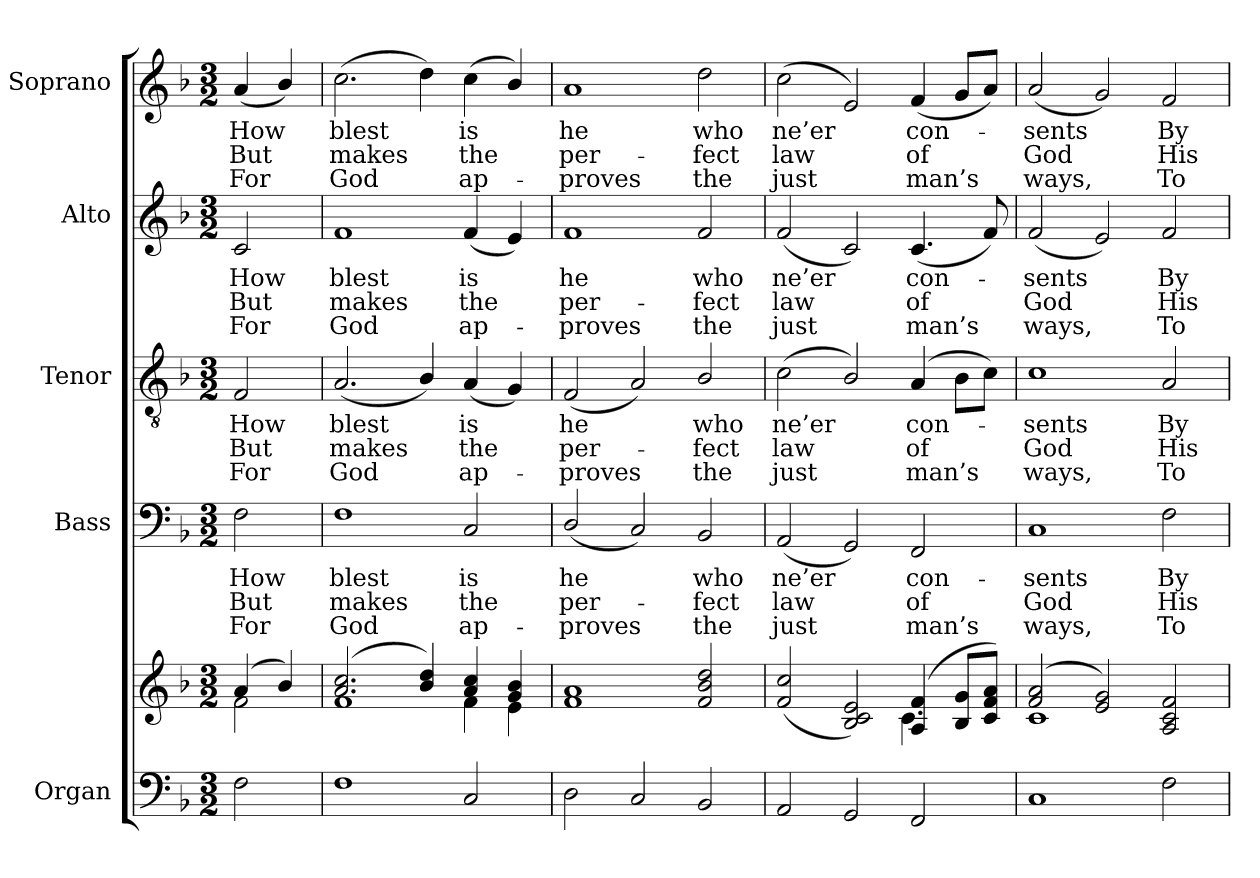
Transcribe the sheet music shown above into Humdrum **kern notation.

**kern	**kern	**kern	**text	**text	**text	**kern	**text	**text	**text	**kern	**text	**text	**text	**kern	**text	**text	**text
*part5	*part5	*part4	*part4	*part4	*part4	*part3	*part3	*part3	*part3	*part2	*part2	*part2	*part2	*part1	*part1	*part1	*part1
*staff6	*staff5	*staff4	*staff4	*staff4	*staff4	*staff3	*staff3	*staff3	*staff3	*staff2	*staff2	*staff2	*staff2	*staff1	*staff1	*staff1	*staff1
*I"Organ	*	*I"Bass	*	*	*	*I"Tenor	*	*	*	*I"Alto	*	*	*	*I"Soprano	*	*	*
*	*	*I'B.	*	*	*	*I'T.	*	*	*	*I'A.	*	*	*	*I'S.	*	*	*
!!LO:PB:g=z
*clefF4	*clefG2	*clefF4	*	*	*	*clefGv2	*	*	*	*clefG2	*	*	*	*clefG2	*	*	*
*	*	*	*	*	*	*ITrd7c12	*	*	*	*	*	*	*	*	*	*	*
*k[b-]	*k[b-]	*k[b-]	*	*	*	*k[b-]	*	*	*	*k[b-]	*	*	*	*k[b-]	*	*	*
*F:	*F:	*F:	*	*	*	*F:	*	*	*	*F:	*	*	*	*F:	*	*	*
*M3/2	*M3/2	*M3/2	*	*	*	*M3/2	*	*	*	*M3/2	*	*	*	*M3/2	*	*	*
=	=	=	=	=	=	=	=	=	=	=	=	=	=	=	=	=	=
*	*^	*	*	*	*	*	*	*	*	*	*	*	*	*	*	*	*
!	!	!	!	!LO:LY:b:color=#000000	!LO:LY:b:color=#000000	!LO:LY:b:color=#000000	!	!	!	!	!	!	!	!	!	!	!	!
!	!	!	!	!	!	!	!	!LO:LY:b:color=#000000	!LO:LY:b:color=#000000	!LO:LY:b:color=#000000	!	!	!	!	!	!	!	!
!	!	!	!	!	!	!	!	!	!	!	!	!LO:LY:b:color=#000000	!LO:LY:b:color=#000000	!LO:LY:b:color=#000000	!	!	!	!
!	!	!	!	!	!	!	!	!	!	!	!	!	!	!	!	!LO:LY:b:color=#000000	!LO:LY:b:color=#000000	!LO:LY:b:color=#000000
2Fi\	(4ai/	2fi\	2Fi\	How	But	For	2FFi/	How	But	For	2ci/	How	But	For	(4ai/	How	But	For
.	4b-i/)	.	.	.	.	.	.	.	.	.	.	.	.	.	4b-i/)	.	.	.
=1	=1	=1	=1	=1	=1	=1	=1	=1	=1	=1	=1	=1	=1	=1	=1	=1	=1	=1
!	!	!	!	!LO:LY:b:color=#000000	!LO:LY:b:color=#000000	!LO:LY:b:color=#000000	!	!	!	!	!	!	!	!	!	!	!	!
!	!	!	!	!	!	!	!	!LO:LY:b:color=#000000	!LO:LY:b:color=#000000	!LO:LY:b:color=#000000	!	!	!	!	!	!	!	!
!	!	!	!	!	!	!	!	!	!	!	!	!LO:LY:b:color=#000000	!LO:LY:b:color=#000000	!LO:LY:b:color=#000000	!	!	!	!
!	!	!	!	!	!	!	!	!	!	!	!	!	!	!	!	!LO:LY:b:color=#000000	!LO:LY:b:color=#000000	!LO:LY:b:color=#000000
1Fi	(2.ai/ 2.cci	1fi	1Fi	blest	makes	God	(2.AAi/	blest	makes	God	1fi	blest	makes	God	(2.cci\	blest	makes	God
.	4b-i/ 4ddi)	.	.	.	.	.	4BB-i/)	.	.	.	.	.	.	.	4ddi\)	.	.	.
!	!	!	!	!LO:LY:b:color=#000000	!LO:LY:b:color=#000000	!LO:LY:b:color=#000000	!	!	!	!	!	!	!	!	!	!	!	!
!	!	!	!	!	!	!	!	!LO:LY:b:color=#000000	!LO:LY:b:color=#000000	!LO:LY:b:color=#000000	!	!	!	!	!	!	!	!
!	!	!	!	!	!	!	!	!	!	!	!	!LO:LY:b:color=#000000	!LO:LY:b:color=#000000	!LO:LY:b:color=#000000	!	!	!	!
!	!	!	!	!	!	!	!	!	!	!	!	!	!	!	!	!LO:LY:b:color=#000000	!LO:LY:b:color=#000000	!LO:LY:b:color=#000000
2Ci/	4ai/ 4cci	4fi\	2Ci/	is	the	ap-	(4AAi/	is	the	ap-	(4fi/	is	the	ap-	(4cci\	is	the	ap-
.	4gi/ 4b-i	4ei\	.	.	.	.	4GGi/)	.	.	.	4ei/)	.	.	.	4b-i/)	.	.	.
*	*v	*v	*	*	*	*	*	*	*	*	*	*	*	*	*	*	*	*
=2	=2	=2	=2	=2	=2	=2	=2	=2	=2	=2	=2	=2	=2	=2	=2	=2	=2
*	*^	*	*	*	*	*	*	*	*	*	*	*	*	*	*	*	*
!	!	!	!	!LO:LY:b:color=#000000	!LO:LY:b:color=#000000	!LO:LY:b:color=#000000	!	!	!	!	!	!	!	!	!	!	!	!
*	*v	*v	*	*	*	*	*	*	*	*	*	*	*	*	*	*	*	*
*	*^	*	*	*	*	*	*	*	*	*	*	*	*	*	*	*	*
!	!	!	!	!	!	!	!	!LO:LY:b:color=#000000	!LO:LY:b:color=#000000	!LO:LY:b:color=#000000	!	!	!	!	!	!	!	!
*	*v	*v	*	*	*	*	*	*	*	*	*	*	*	*	*	*	*	*
*	*^	*	*	*	*	*	*	*	*	*	*	*	*	*	*	*	*
!	!	!	!	!	!	!	!	!	!	!	!	!LO:LY:b:color=#000000	!LO:LY:b:color=#000000	!LO:LY:b:color=#000000	!	!	!	!
*	*v	*v	*	*	*	*	*	*	*	*	*	*	*	*	*	*	*	*
*	*^	*	*	*	*	*	*	*	*	*	*	*	*	*	*	*	*
!	!	!	!	!	!	!	!	!	!	!	!	!	!	!	!	!LO:LY:b:color=#000000	!LO:LY:b:color=#000000	!LO:LY:b:color=#000000
*	*v	*v	*	*	*	*	*	*	*	*	*	*	*	*	*	*	*	*
2Di\	1fi 1ai	(2Di/	he	per-	-proves	(2FFi/	he	per-	-proves	1fi	he	per-	-proves	1ai	he	per-	-proves
2Ci/	.	2Ci/)	.	.	.	2AAi/)	.	.	.	.	.	.	.	.	.	.	.
!	!	!	!LO:LY:b:color=#000000	!LO:LY:b:color=#000000	!LO:LY:b:color=#000000	!	!	!	!	!	!	!	!	!	!	!	!
!	!	!	!	!	!	!	!LO:LY:b:color=#000000	!LO:LY:b:color=#000000	!LO:LY:b:color=#000000	!	!	!	!	!	!	!	!
!	!	!	!	!	!	!	!	!	!	!	!LO:LY:b:color=#000000	!LO:LY:b:color=#000000	!LO:LY:b:color=#000000	!	!	!	!
!	!	!	!	!	!	!	!	!	!	!	!	!	!	!	!LO:LY:b:color=#000000	!LO:LY:b:color=#000000	!LO:LY:b:color=#000000
2BB-i/	2fi/ 2b-i 2ddi	2BB-i/	who	-fect	the	2BB-i/	who	-fect	the	2fi/	who	-fect	the	2ddi\	who	-fect	the
=3	=3	=3	=3	=3	=3	=3	=3	=3	=3	=3	=3	=3	=3	=3	=3	=3	=3
*	*^	*	*	*	*	*	*	*	*	*	*	*	*	*	*	*	*
!	!	!	!	!LO:LY:b:color=#000000	!LO:LY:b:color=#000000	!LO:LY:b:color=#000000	!	!	!	!	!	!	!	!	!	!	!	!
!	!	!	!	!	!	!	!	!LO:LY:b:color=#000000	!LO:LY:b:color=#000000	!LO:LY:b:color=#000000	!	!	!	!	!	!	!	!
!	!	!	!	!	!	!	!	!	!	!	!	!LO:LY:b:color=#000000	!LO:LY:b:color=#000000	!LO:LY:b:color=#000000	!	!	!	!
!	!	!	!	!	!	!	!	!	!	!	!	!	!	!	!	!LO:LY:b:color=#000000	!LO:LY:b:color=#000000	!LO:LY:b:color=#000000
2AAi/	(2fi/ 2cci	1ryy	(2AAi/	ne’er	law	just	(2Ci\	ne’er	law	just	(2fi/	ne’er	law	just	(2cci\	ne’er	law	just
2GGi/	2B-i/ 2ci 2ei)	.	2GGi/)	.	.	.	2BB-i/)	.	.	.	2ci/)	.	.	.	2ei/)	.	.	.
!	!	!	!	!LO:LY:b:color=#000000	!LO:LY:b:color=#000000	!LO:LY:b:color=#000000	!	!	!	!	!	!	!	!	!	!	!	!
!	!	!	!	!	!	!	!	!LO:LY:b:color=#000000	!LO:LY:b:color=#000000	!LO:LY:b:color=#000000	!	!	!	!	!	!	!	!
!	!	!	!	!	!	!	!	!	!	!	!	!LO:LY:b:color=#000000	!LO:LY:b:color=#000000	!LO:LY:b:color=#000000	!	!	!	!
!	!	!	!	!	!	!	!	!	!	!	!	!	!	!	!	!LO:LY:b:color=#000000	!LO:LY:b:color=#000000	!LO:LY:b:color=#000000
2FFi/	(4Ai/ 4fi	4.ci\	2FFi/	con-	of	man’s	(4AAi/	con-	of	man’s	(4.ci/	con-	of	man’s	(4fi/	con-	of	man’s
.	8B-i/ 8gi/L	.	.	.	.	.	8BB-i\L	.	.	.	.	.	.	.	8gi/L	.	.	.
.	8ci/ 8fi/ 8ai/J)	8ryy	.	.	.	.	8Ci\J)	.	.	.	8fi/)	.	.	.	8ai/J)	.	.	.
=4	=4	=4	=4	=4	=4	=4	=4	=4	=4	=4	=4	=4	=4	=4	=4	=4	=4	=4
!	!	!	!	!LO:LY:b:color=#000000	!LO:LY:b:color=#000000	!LO:LY:b:color=#000000	!	!	!	!	!	!	!	!	!	!	!	!
!	!	!	!	!	!	!	!	!LO:LY:b:color=#000000	!LO:LY:b:color=#000000	!LO:LY:b:color=#000000	!	!	!	!	!	!	!	!
!	!	!	!	!	!	!	!	!	!	!	!	!LO:LY:b:color=#000000	!LO:LY:b:color=#000000	!LO:LY:b:color=#000000	!	!	!	!
!	!	!	!	!	!	!	!	!	!	!	!	!	!	!	!	!LO:LY:b:color=#000000	!LO:LY:b:color=#000000	!LO:LY:b:color=#000000
1Ci	(2fi/ 2ai	1ci	1Ci	-sents	God	ways,	1Ci	-sents	God	ways,	(2fi/	-sents	God	ways,	(2ai/	-sents	God	ways,
.	2ei/ 2gi)	.	.	.	.	.	.	.	.	.	2ei/)	.	.	.	2gi/)	.	.	.
!	!	!	!	!LO:LY:b:color=#000000	!LO:LY:b:color=#000000	!LO:LY:b:color=#000000	!	!	!	!	!	!	!	!	!	!	!	!
!	!	!	!	!	!	!	!	!LO:LY:b:color=#000000	!LO:LY:b:color=#000000	!LO:LY:b:color=#000000	!	!	!	!	!	!	!	!
!	!	!	!	!	!	!	!	!	!	!	!	!LO:LY:b:color=#000000	!LO:LY:b:color=#000000	!LO:LY:b:color=#000000	!	!	!	!
!	!	!	!	!	!	!	!	!	!	!	!	!	!	!	!	!LO:LY:b:color=#000000	!LO:LY:b:color=#000000	!LO:LY:b:color=#000000
2Fi\	2Ai/ 2ci 2fi	2ryy	2Fi\	By	His	To	2AAi/	By	His	To	2fi/	By	His	To	2fi/	By	His	To
*	*v	*v	*	*	*	*	*	*	*	*	*	*	*	*	*	*	*	*
=	=	=	=	=	=	=	=	=	=	=	=	=	=	=	=	=	=
*-	*-	*-	*-	*-	*-	*-	*-	*-	*-	*-	*-	*-	*-	*-	*-	*-	*-
